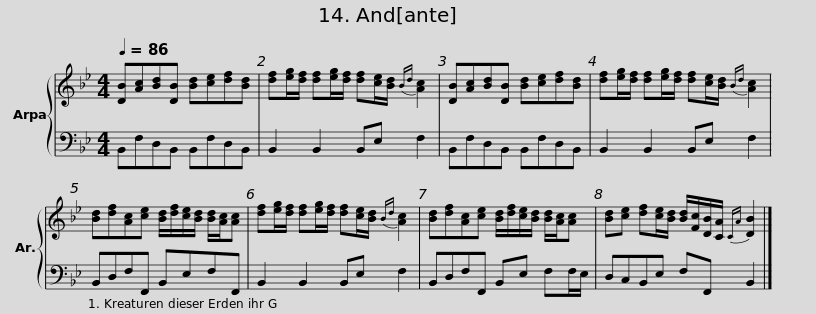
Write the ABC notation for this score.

X:1
%%score { 1 | 2 }
L:1/8
Q:1/4=86
M:4/4
I:linebreak $
K:Bb
V:1 treble
V:2 bass
V:1
 [DB][Ac][Bd][DB] [Bd][ce][df][Bd] | [df][eg]/[df]/ [df][eg]/[df]/ [df][ce]/[Bd]/{Bd} [Ac]2 | [DB][Ac][Bd][DB] [Bd][ce][df][Bd] | [df][eg]/[df]/ [df][eg]/[df]/ [df][ce]/[Bd]/{Bd} [Ac]2 |$ [Bd][df][Ac][ce] [Bd]/[df]/[ce]/[Bd]/ [Bd]/[Ac]/[Ac] | %5
 [df][eg]/[df]/ [df][eg]/[df]/ [df][ce]/[Bd]/{Bd} [Ac]2 | [Bd][df][Ac][ce] [Bd]/[df]/[ce]/[Bd]/ [Bd]/[Ac]/[Ac] | [Bd][ce] [df][ce]/[Bd]/ [Bd]/[Fc]/[DB]/[CA]/{CA} [DB]2 |] %8
V:2
 B,,F,D,B,, B,,F,D,B,, | B,,2 B,,2 B,,E, F,2 | B,,F,D,B,, B,,F,D,B,, | B,,2 B,,2 B,,E, F,2 |$ B,,D,F,F,, B,,E,F,F,, | %5
 B,,2 B,,2 B,,E, F,2 | B,,D,F,F,, B,,E, F,F,/E,/ | D,C,B,,E, F,F,, B,,2 |] %8
